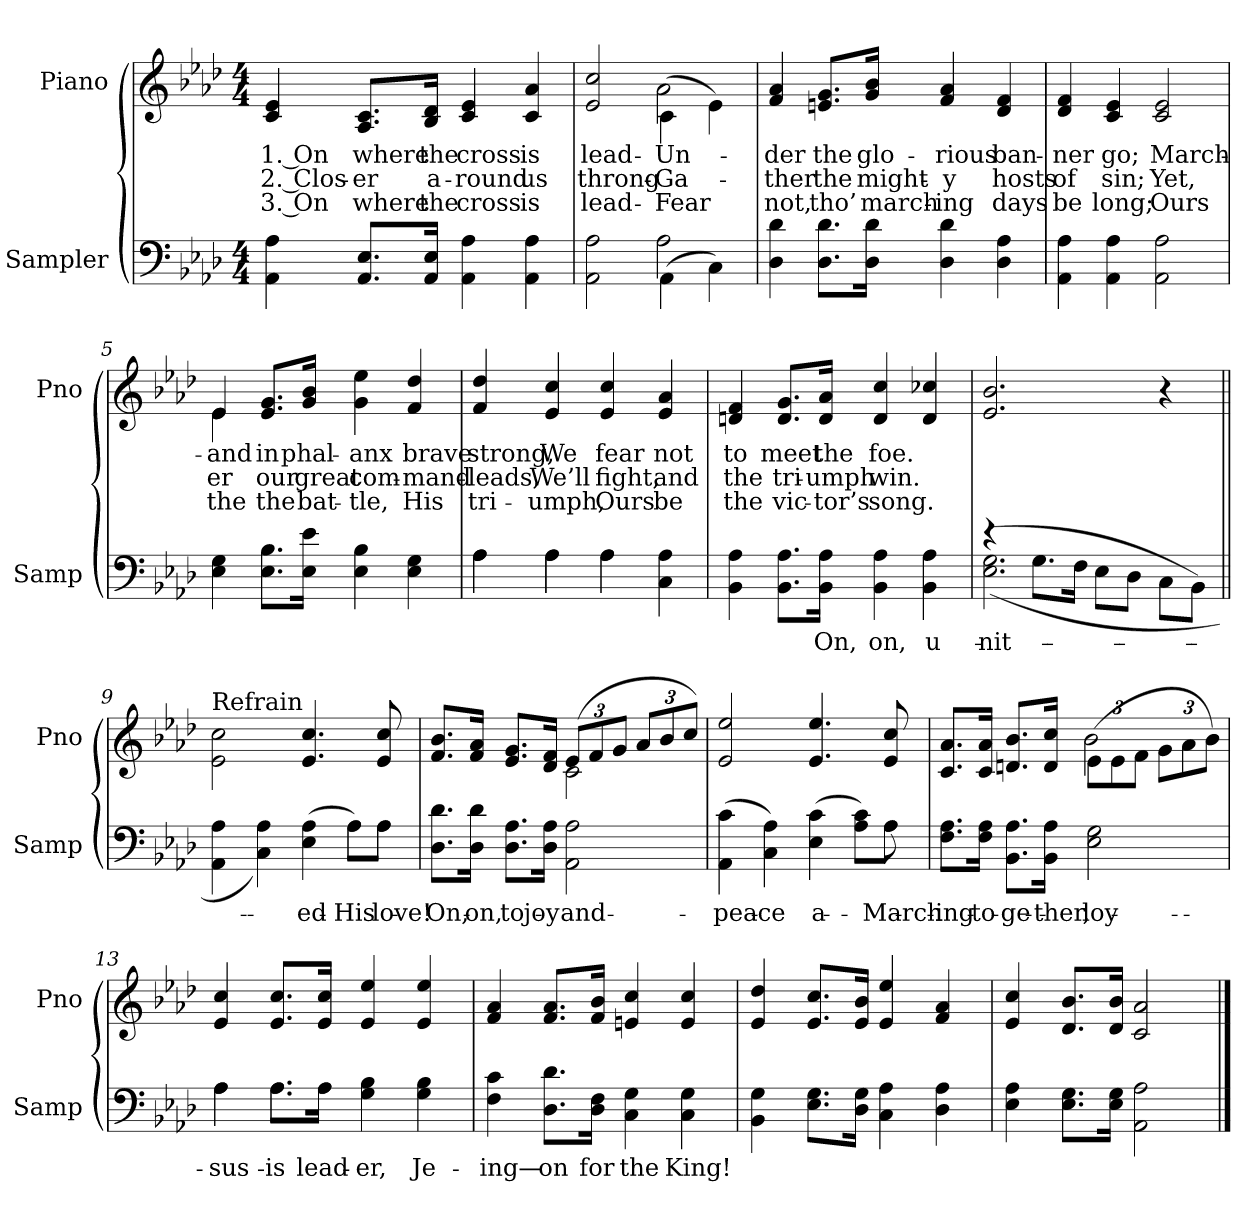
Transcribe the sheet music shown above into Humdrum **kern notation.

**kern	**text	**kern	**text	**text	**text
*part2	*part2	*part1	*part1	*part1	*part1
*staff2	*staff2	*staff1	*staff1	*staff1	*staff1
*I"Sampler	*	*I"Piano	*	*	*
*I'Samp	*	*I'Pno	*	*	*
*clefF4	*	*clefG2	*	*	*
*k[b-e-a-d-]	*	*k[b-e-a-d-]	*	*	*
*A-:	*	*A-:	*	*	*
*M4/4	*	*M4/4	*	*	*
=1	=1	=1	=1	=1	=1
4AA- 4A-	.	4c 4e-	1. On	2. Clos-	3. On
8.AA-/ 8.E-/L	.	8.A-/ 8.c/L	where	-er	where
16AA-/ 16E-/Jk	.	16B-/ 16d-/Jk	the	a-	the
4AA- 4A-	.	4c 4e-	cross	-round	cross
4AA- 4A-	.	4c 4a-	is	us	is
=2	=2	=2	=2	=2	=2
*^	*	*^	*	*	*
2AA- 2A-	2ryy	.	2e- 2cc	2ryy	lead-	throng-	lead-
(4AA-\	2A-	.	(4c\	2a-	Un-	Ga-	Fear
4C\)	.	.	4e-\)	.	.	.	.
*v	*v	*	*	*	*	*	*
*	*	*v	*v	*	*	*
=3	=3	=3	=3	=3	=3
4D- 4d-	.	4f 4a-	-der	-ther	not,
8.D-\ 8.d-\L	.	8.en/ 8.g/L	the	the	tho’
16D-\ 16d-\Jk	.	16g/ 16b-/Jk	glo-	might-	march-
4D- 4d-	.	4f 4a-	-rious	-y	-ing
4D- 4A-	.	4d- 4f	ban-	hosts	days
=4	=4	=4	=4	=4	=4
4AA- 4A-	.	4d- 4f	-ner	of	be
4AA- 4A-	.	4c 4e-	go;	sin;	long;
2AA- 2A-	.	2c 2e-	March-	Yet,	Ours
=5	=5	=5	=5	=5	=5
*	*	*^	*	*	*
4E- 4G	.	4e-/	4e-	and	-er	the
8.E-\ 8.B-\L	.	8.e-/ 8.g/L	2.ryy	in	our	the
16E-\ 16e-\Jk	.	16g/ 16b-/Jk	.	phal-	great	bat-
4E- 4B-	.	4g 4ee-	.	-anx	com-	-tle,
4E- 4G	.	4f 4dd-	.	brave	-mand-	His
*	*	*v	*v	*	*	*
=6	=6	=6	=6	=6	=6
*^	*	*	*	*	*
4A-\	4A-	.	4f 4dd-	strong,	leads,	tri-
4A-\	4A-	.	4e- 4cc	We	We’ll	-umph,
4A-\	4A-	.	4e- 4cc	fear	fight,	Ours
4C 4A-	4ryy	.	4e- 4a-	not	and	be
*v	*v	*	*	*	*	*
=7	=7	=7	=7	=7	=7
4BB- 4A-	.	4dn 4f	to	the	the
8.BB-\ 8.A-\L	.	8.d/ 8.g/L	meet	tri-	vic-
16BB-\ 16A-\Jk	On,	16d/ 16a-/Jk	the	-umph	-tor’s
4BB- 4A-	on,	4d 4cc	foe.	win.	song.
4BB- 4A-	u-	4d 4cc-X	.	.	.
=8	=8	=8	=8	=8	=8
*^	*	*	*	*	*
(4r	(2.E- 2.G	-nit-	2.e- 2.b-	.	.	.
8.G\L	.	.	.	.	.	.
16F\Jk	.	.	.	.	.	.
8E-\L	.	.	.	.	.	.
8D-\J	.	.	.	.	.	.
8C\L	4ryy	.	4r	.	.	.
8BB-\J)	.	.	.	.	.	.
=9||	=9||	=9||	=9||	=9||	=9||	=9||
!	!	!	!LO:TX:t=Refrain	!	!	!
4AA- 4A-	2.ryy	.	2e-\ 2cc\	.	.	.
4C 4A-)	.	.	.	.	.	.
(4E- 4A-	.	-ed	4.e- 4.cc	.	.	.
8A-\L)	8A-\L	His	.	.	.	.
8A-\J	8A-\J	love!	8e- 8cc	.	.	.
*v	*v	*	*	*	*	*
=10	=10	=10	=10	=10	=10
*	*	*^	*	*	*
8.D-\ 8.d-\L	On,	8.f/ 8.b-/L	2ryy	.	.	.
16D-\ 16d-\Jk	on,	16f/ 16a-/Jk	.	.	.	.
8.D-\ 8.A-\L	to	8.e-/ 8.g/L	.	.	.	.
16D-\ 16A-\Jk	joy	16d-/ 16f/Jk	.	.	.	.
2AA- 2A-	and	(12e-/L	2c	.	.	.
.	.	12f/	.	.	.	.
.	.	12g/J	.	.	.	.
.	.	12a-/L	.	.	.	.
.	.	12b-/	.	.	.	.
.	.	12cc/J)	.	.	.	.
*	*	*v	*v	*	*	*
=11	=11	=11	=11	=11	=11
*^	*	*	*	*	*
(4AA- 4c	2..ryy	peace	2e- 2ee-	.	.	.
4C 4A-)	.	.	.	.	.	.
(4E- 4c	.	a-	4.e- 4.ee-	.	.	.
8A-\ 8c\L)	.	.	.	.	.	.
8A-\J	8A-	March-	8e- 8cc	.	.	.
*v	*v	*	*	*	*	*
=12	=12	=12	=12	=12	=12
*	*	*^	*	*	*
8.F\ 8.A-\L	-ing	8.c/ 8.a-/L	2ryy	.	.	.
16F\ 16A-\Jk	to-	16c/ 16a-/Jk	.	.	.	.
8.BB-\ 8.A-\L	-ge-	8.dn/ 8.b-/L	.	.	.	.
16BB-\ 16A-\Jk	-ther,	16d/ 16cc/Jk	.	.	.	.
2E- 2G	loy-	(12e-\L	2b-	.	.	.
.	.	12e-\	.	.	.	.
.	.	12f\J	.	.	.	.
.	.	12g\L	.	.	.	.
.	.	12a-\	.	.	.	.
.	.	12b-\J)	.	.	.	.
*	*	*v	*v	*	*	*
=13	=13	=13	=13	=13	=13
*^	*	*	*	*	*
4A-\	4A-	-sus	4e- 4cc	.	.	.
8.A-\L	8.A-\L	is	8.e-/ 8.cc/L	.	.	.
16A-\Jk	16A-\Jk	lead-	16e-/ 16cc/Jk	.	.	.
4G 4B-	2ryy	-er,	4e- 4ee-	.	.	.
4G 4B-	.	Je-	4e- 4ee-	.	.	.
*v	*v	*	*	*	*	*
=14	=14	=14	=14	=14	=14
4F 4c	-ing—	4f 4a-	.	.	.
8.D-\ 8.d-\L	on	8.f/ 8.a-/L	.	.	.
16D-\ 16F\Jk	for	16f/ 16b-/Jk	.	.	.
4C 4G	the	4en 4cc	.	.	.
4C 4G	King!	4e 4cc	.	.	.
=15	=15	=15	=15	=15	=15
4BB- 4G	.	4e- 4dd-	.	.	.
8.E-\ 8.G\L	.	8.e-/ 8.cc/L	.	.	.
16D-\ 16G\Jk	.	16e-/ 16b-/Jk	.	.	.
4C 4A-	.	4e- 4ee-	.	.	.
4D- 4A-	.	4f 4a-	.	.	.
=16	=16	=16	=16	=16	=16
4E- 4A-	.	4e- 4cc	.	.	.
8.E-\ 8.G\L	.	8.d-/ 8.b-/L	.	.	.
16E-\ 16G\Jk	.	16d-/ 16b-/Jk	.	.	.
2AA- 2A-	.	2c 2a-	.	.	.
==	==	==	==	==	==
*-	*-	*-	*-	*-	*-
